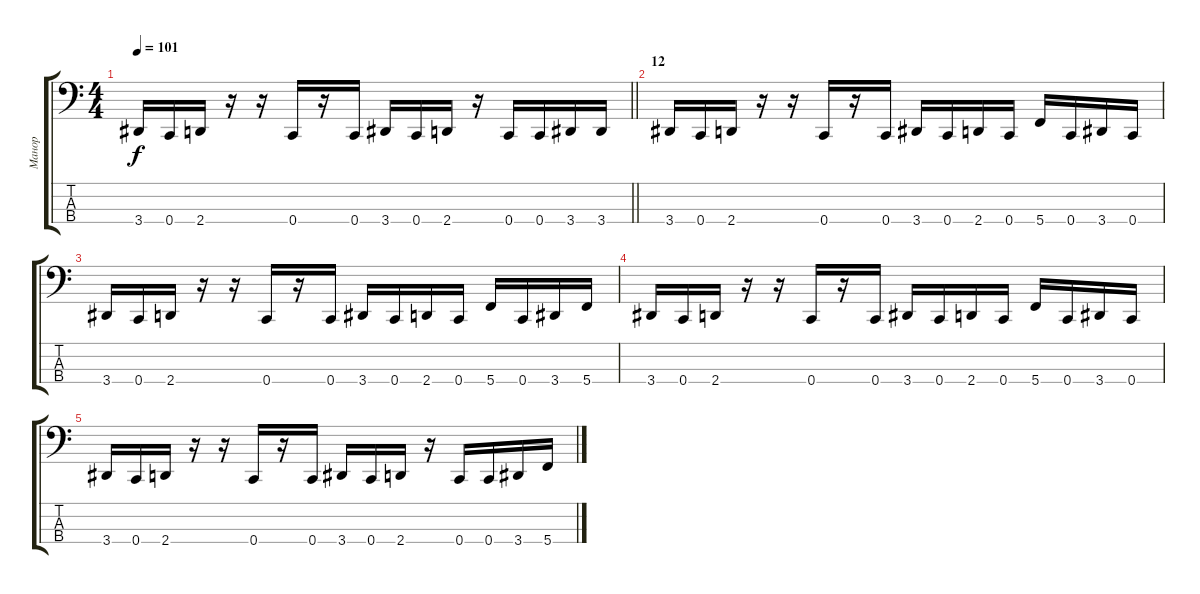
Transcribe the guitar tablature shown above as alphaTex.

\track ("Манор" "Манор") {instrument slapbass1}
\staff {score tabs}
\tuning (F2 C2 G1 C1) {hide}
\ts (4 4)
\tempo 101
\clef f4
\barLineRight lightlight
\ks c
3.4.16{dy f} 0.4.16 2.4.16 r.16 r.16 0.4.16 r.16 0.4.16 3.4.16 0.4.16 2.4.16 r.16 0.4.16 0.4.16 3.4.16 3.4.16 |
\section ("" "12")
3.4.16 0.4.16 2.4.16 r.16 r.16 0.4.16 r.16 0.4.16 3.4.16 0.4.16 2.4.16 0.4.16 5.4.16 0.4.16 3.4.16 0.4.16 |
3.4.16 0.4.16 2.4.16 r.16 r.16 0.4.16 r.16 0.4.16 3.4.16 0.4.16 2.4.16 0.4.16 5.4.16 0.4.16 3.4.16 5.4.16 |
3.4.16 0.4.16 2.4.16 r.16 r.16 0.4.16 r.16 0.4.16 3.4.16 0.4.16 2.4.16 0.4.16 5.4.16 0.4.16 3.4.16 0.4.16 |
3.4.16 0.4.16 2.4.16 r.16 r.16 0.4.16 r.16 0.4.16 3.4.16 0.4.16 2.4.16 r.16 0.4.16 0.4.16 3.4.16 5.4.16
